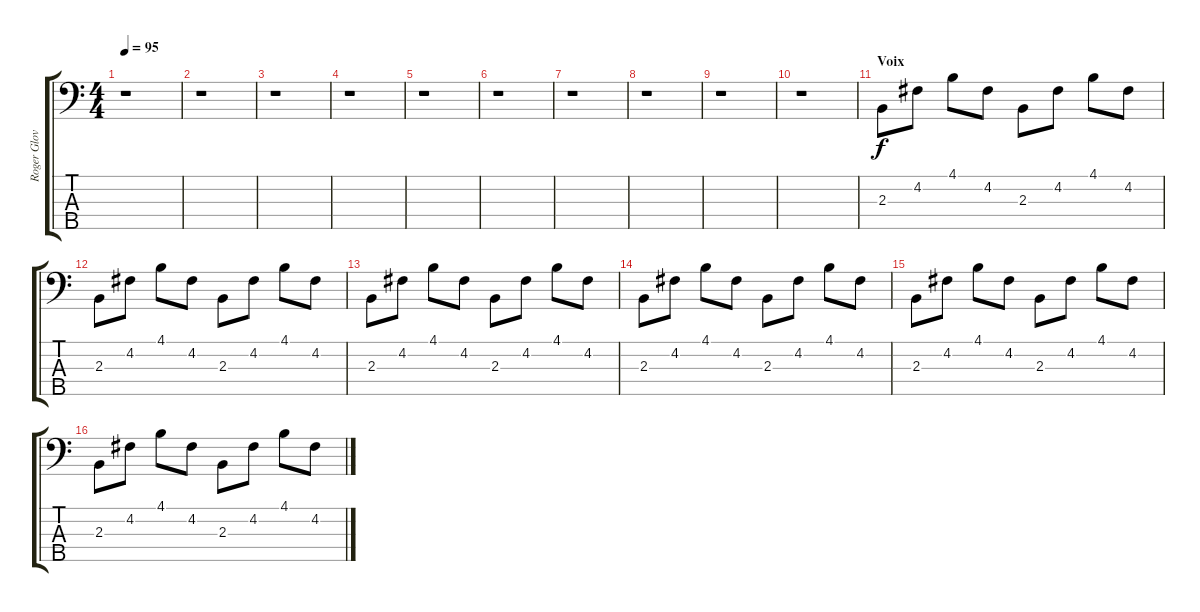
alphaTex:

\track ("Roger Glover" "Roger Glov") {instrument electricbasspick}
\staff {score tabs}
\tuning (G2 D2 A1 E1 B0) {hide}
\ts (4 4)
\tempo 95
\tempo 88
\tempo 95
\clef f4
\ks c
r.1{dy f instrument electricbasspick} |
r.1 |
r.1 |
r.1 |
r.1 |
r.1 |
r.1 |
r.1 |
r.1 |
r.1 |
\section ("" "Voix")
2.3.8 4.2.8 4.1.8 4.2.8 2.3.8 4.2.8 4.1.8 4.2.8 |
2.3.8 4.2.8 4.1.8 4.2.8 2.3.8 4.2.8 4.1.8 4.2.8 |
2.3.8 4.2.8 4.1.8 4.2.8 2.3.8 4.2.8 4.1.8 4.2.8 |
2.3.8 4.2.8 4.1.8 4.2.8 2.3.8 4.2.8 4.1.8 4.2.8 |
2.3.8 4.2.8 4.1.8 4.2.8 2.3.8 4.2.8 4.1.8 4.2.8 |
2.3.8 4.2.8 4.1.8 4.2.8 2.3.8 4.2.8 4.1.8 4.2.8
